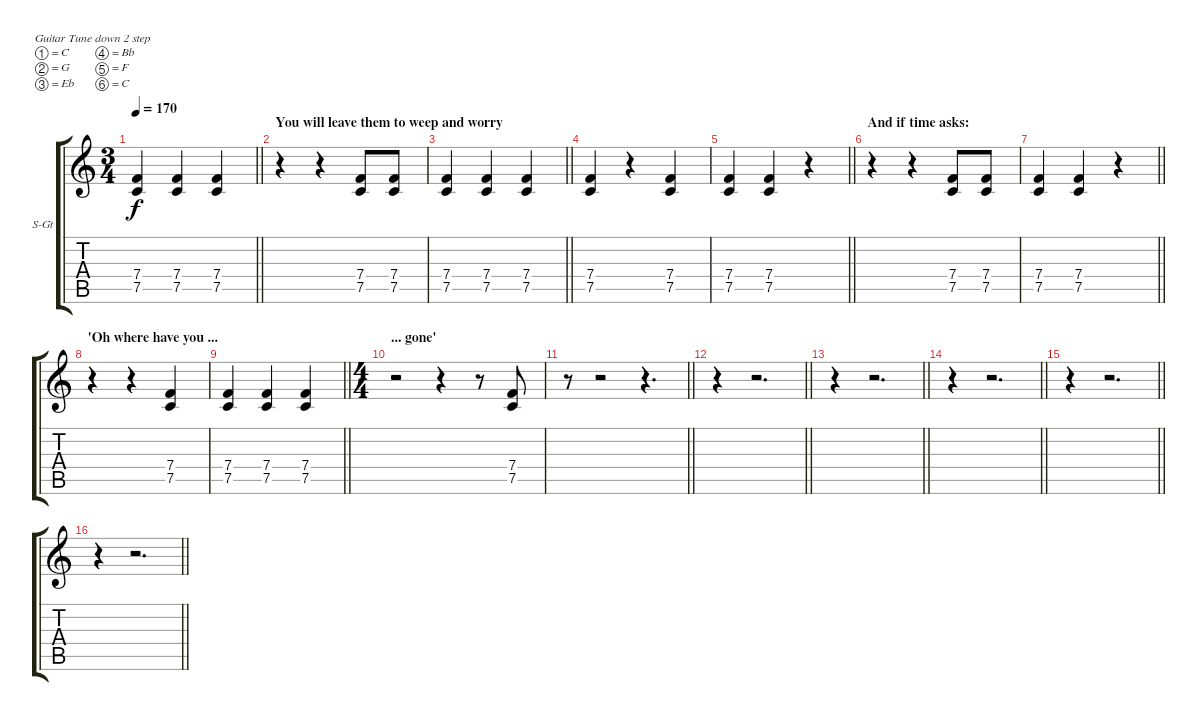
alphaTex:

\bracketExtendMode groupsimilarinstruments
\firstSystemTrackNameOrientation horizontal
\otherSystemsTrackNameOrientation horizontal
\track ("Voice1 (Arkadius)" "S-Gt") {instrument voiceoohs}
\staff {score tabs}
\tuning (C4 G3 Eb3 Bb2 F2 C2)
\displaytranspose 12
\ts (3 4)
\tempo 170
\clef g2
\barLineRight lightlight
\ks c
(7.4 7.5).4{dy f} (7.4 7.5).4 (7.4 7.5).4 |
\section ("" "You will leave them to weep and worry")
r.4 r.4 (7.4 7.5).8 (7.4 7.5).8 |
\barLineRight lightlight
(7.4 7.5).4 (7.4 7.5).4 (7.4 7.5).4 |
(7.4 7.5).4 r.4 (7.4 7.5).4 |
\barLineRight lightlight
(7.4 7.5).4 (7.4 7.5).4 r.4 |
\section ("" "And if time asks:")
r.4 r.4 (7.4 7.5).8 (7.4 7.5).8 |
\barLineRight lightlight
(7.4 7.5).4 (7.4 7.5).4 r.4 |
\section ("" "'Oh where have you ...")
r.4 r.4 (7.4 7.5).4 |
\barLineRight lightlight
(7.4 7.5).4 (7.4 7.5).4 (7.4 7.5).4 |
\ts (4 4)
\beaming (8 2 2 2 2)
\section ("" "... gone'")
r.2 r.4 r.8 (7.4 7.5).8 |
\barLineRight lightlight
r.8 r.2 r.4{d} |
\barLineRight lightlight
r.4 r.2{d} |
\barLineRight lightlight
r.4 r.2{d} |
\barLineRight lightlight
r.4 r.2{d} |
\barLineRight lightlight
r.4 r.2{d} |
\barLineRight lightlight
r.4 r.2{d}
